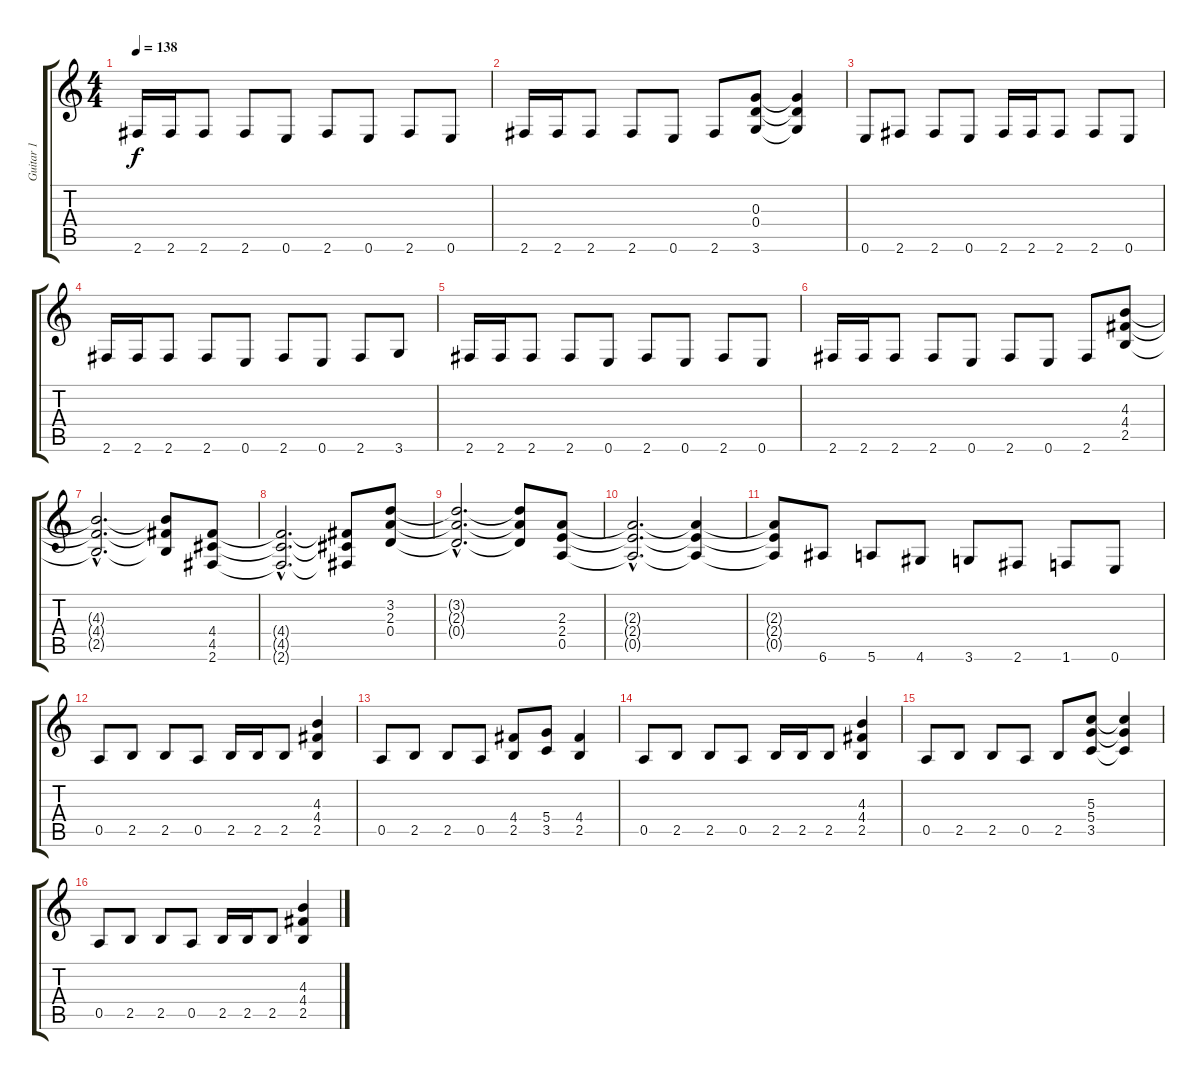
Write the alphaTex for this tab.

\track ("Guitar 1" "Guitar 1") {instrument overdrivenguitar}
\staff {score tabs}
\tuning (E4 B3 G3 D3 A2 E2) {hide}
\ts (4 4)
\tempo 138
\clef g2
\ks c
2.6.16{dy f} 2.6.16 2.6.8 2.6.8 0.6.8 2.6.8 0.6.8 2.6.8 0.6.8 |
2.6.16 2.6.16 2.6.8 2.6.8 0.6.8 2.6.8 (0.3 0.4 3.6).8 (0.3{t} 0.4{t} 3.6{t}).4 |
0.6.8 2.6.8 2.6.8 0.6.8 2.6.16 2.6.16 2.6.8 2.6.8 0.6.8 |
2.6.16 2.6.16 2.6.8 2.6.8 0.6.8 2.6.8 0.6.8 2.6.8 3.6.8 |
2.6.16 2.6.16 2.6.8 2.6.8 0.6.8 2.6.8 0.6.8 2.6.8 0.6.8 |
2.6.16 2.6.16 2.6.8 2.6.8 0.6.8 2.6.8 0.6.8 2.6.8 (4.3 4.4 2.5).8 |
(4.3{hac t} 4.4{hac t} 2.5{hac t}).2{d} (4.3{t} 4.4{t} 2.5{t}).8 (4.4 4.5 2.6).8 |
(4.4{hac t} 4.5{hac t} 2.6{hac t}).2{d} (4.4{t} 4.5{t} 2.6{t}).8 (3.2 2.3 0.4).8 |
(3.2{hac t} 2.3{hac t} 0.4{hac t}).2{d} (3.2{t} 2.3{t} 0.4{t}).8 (2.3 2.4 0.5).8 |
(2.3{hac t} 2.4{hac t} 0.5{hac t}).2{d} (2.3{t} 2.4{t} 0.5{t}).4 |
(2.3{t} 2.4{t} 0.5{t}).8 6.6.8 5.6.8 4.6.8 3.6.8 2.6.8 1.6.8 0.6.8 |
0.5.8 2.5.8 2.5.8 0.5.8 2.5.16 2.5.16 2.5.8 (4.3 4.4 2.5).4 |
0.5.8 2.5.8 2.5.8 0.5.8 (4.4 2.5).8 (5.4 3.5).8 (4.4 2.5).4 |
0.5.8 2.5.8 2.5.8 0.5.8 2.5.16 2.5.16 2.5.8 (4.3 4.4 2.5).4 |
0.5.8 2.5.8 2.5.8 0.5.8 2.5.8 (5.3 5.4 3.5).8 (5.3{t} 5.4{t} 3.5{t}).4 |
0.5.8 2.5.8 2.5.8 0.5.8 2.5.16 2.5.16 2.5.8 (4.3 4.4 2.5).4
